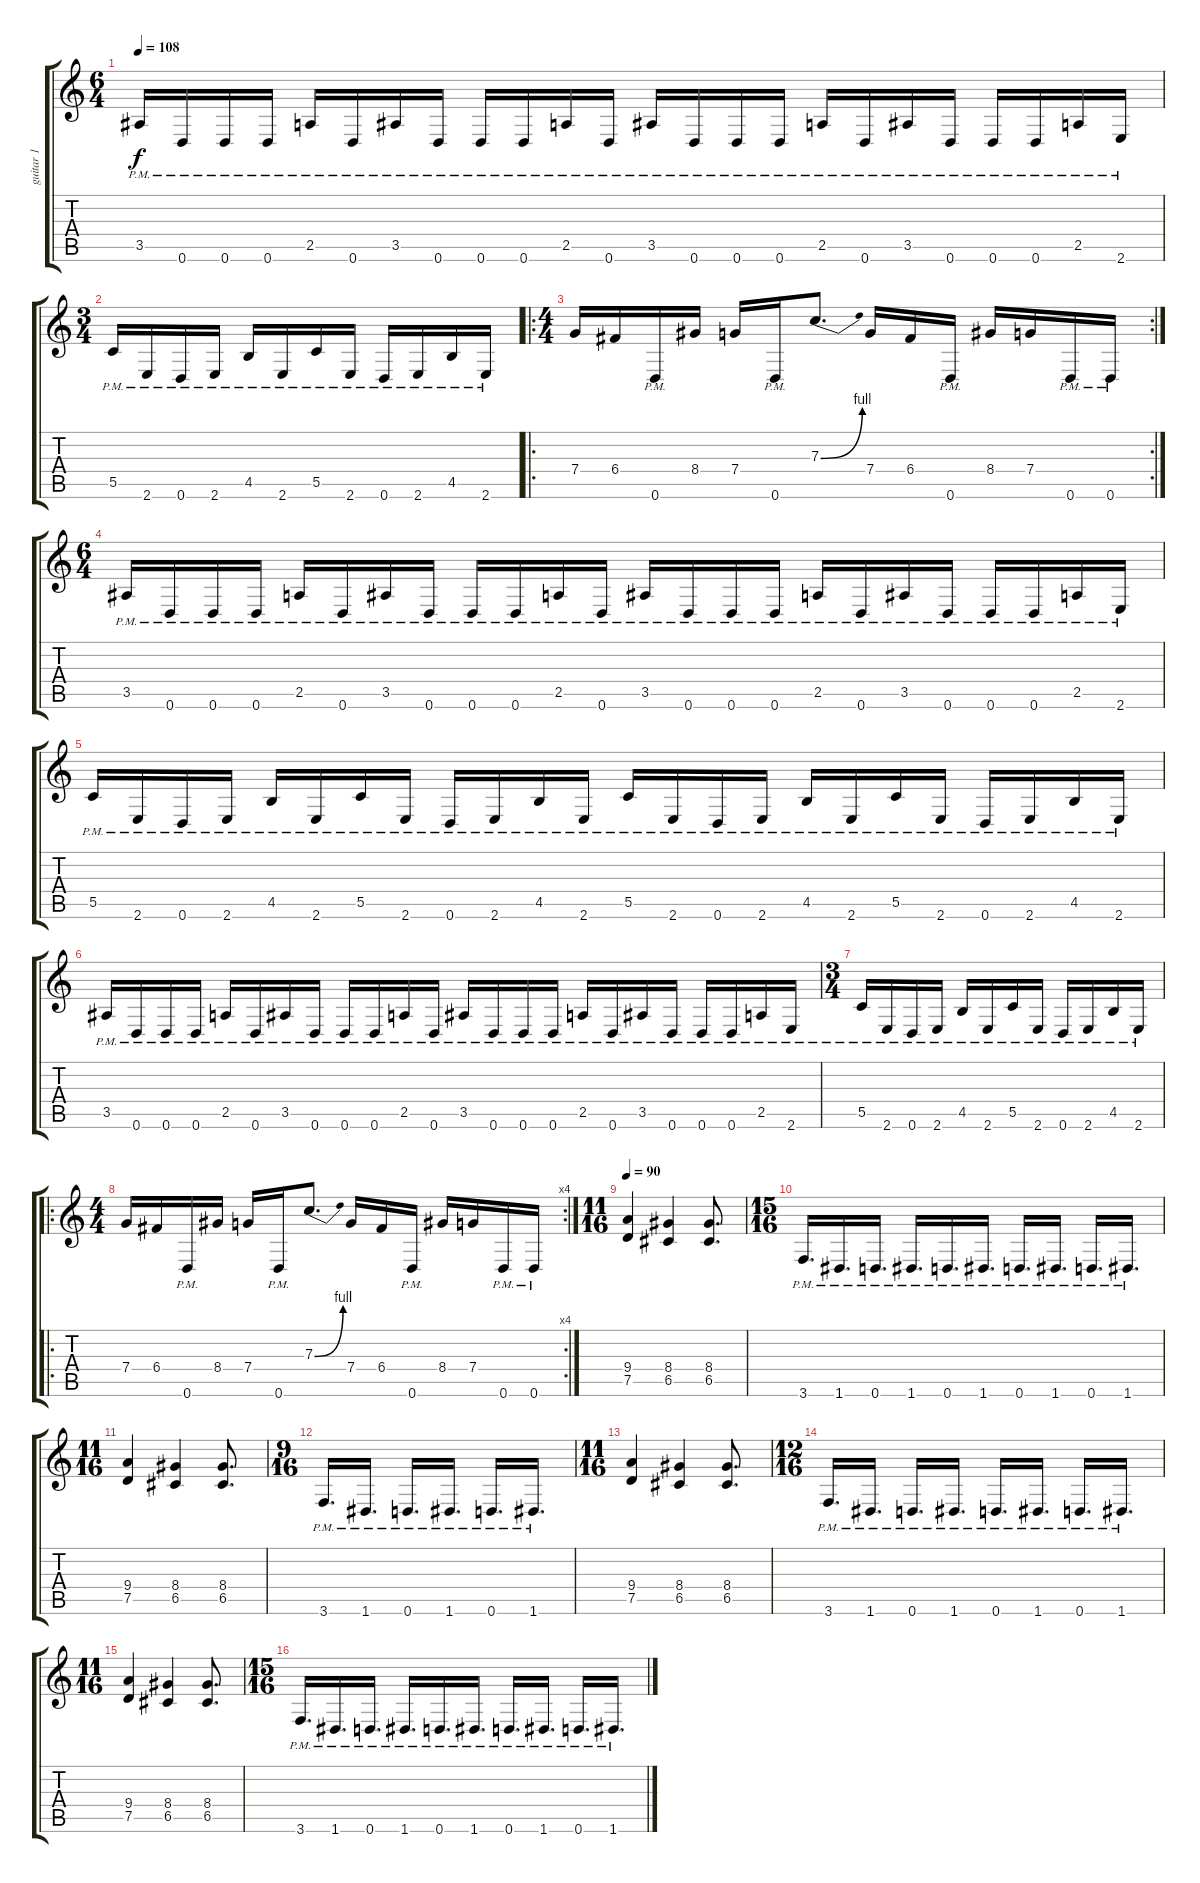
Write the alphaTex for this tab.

\track ("guitar 1" "guitar 1") {instrument distortionguitar}
\staff {score tabs}
\tuning (D4 A3 F3 C3 G2 D2) {hide}
\ts (6 4)
\tempo 108
\clef g2
\ks c
3.5{pm}.16{dy f} 0.6{pm}.16 0.6{pm}.16 0.6{pm}.16 2.5{pm}.16 0.6{pm}.16 3.5{pm}.16 0.6{pm}.16 0.6{pm}.16 0.6{pm}.16 2.5{pm}.16 0.6{pm}.16 3.5{pm}.16 0.6{pm}.16 0.6{pm}.16 0.6{pm}.16 2.5{pm}.16 0.6{pm}.16 3.5{pm}.16 0.6{pm}.16 0.6{pm}.16 0.6{pm}.16 2.5{pm}.16 2.6{pm}.16 |
\ts (3 4)
5.5{pm}.16 2.6{pm}.16 0.6{pm}.16 2.6{pm}.16 4.5{pm}.16 2.6{pm}.16 5.5{pm}.16 2.6{pm}.16 0.6{pm}.16 2.6{pm}.16 4.5{pm}.16 2.6{pm}.16 |
\ro
\rc 2
\ts (4 4)
7.4.16 6.4.16 0.6{pm}.16 8.4.16 7.4.16 0.6{pm}.16 7.3{be (bend 0 0 60 4)}.8{d} 7.4.16 6.4.16 0.6{pm}.16 8.4.16 7.4.16 0.6{pm}.16 0.6{pm}.16 |
\ts (6 4)
3.5{pm}.16 0.6{pm}.16 0.6{pm}.16 0.6{pm}.16 2.5{pm}.16 0.6{pm}.16 3.5{pm}.16 0.6{pm}.16 0.6{pm}.16 0.6{pm}.16 2.5{pm}.16 0.6{pm}.16 3.5{pm}.16 0.6{pm}.16 0.6{pm}.16 0.6{pm}.16 2.5{pm}.16 0.6{pm}.16 3.5{pm}.16 0.6{pm}.16 0.6{pm}.16 0.6{pm}.16 2.5{pm}.16 2.6{pm}.16 |
5.5{pm}.16 2.6{pm}.16 0.6{pm}.16 2.6{pm}.16 4.5{pm}.16 2.6{pm}.16 5.5{pm}.16 2.6{pm}.16 0.6{pm}.16 2.6{pm}.16 4.5{pm}.16 2.6{pm}.16 5.5{pm}.16 2.6{pm}.16 0.6{pm}.16 2.6{pm}.16 4.5{pm}.16 2.6{pm}.16 5.5{pm}.16 2.6{pm}.16 0.6{pm}.16 2.6{pm}.16 4.5{pm}.16 2.6{pm}.16 |
3.5{pm}.16 0.6{pm}.16 0.6{pm}.16 0.6{pm}.16 2.5{pm}.16 0.6{pm}.16 3.5{pm}.16 0.6{pm}.16 0.6{pm}.16 0.6{pm}.16 2.5{pm}.16 0.6{pm}.16 3.5{pm}.16 0.6{pm}.16 0.6{pm}.16 0.6{pm}.16 2.5{pm}.16 0.6{pm}.16 3.5{pm}.16 0.6{pm}.16 0.6{pm}.16 0.6{pm}.16 2.5{pm}.16 2.6{pm}.16 |
\ts (3 4)
5.5{pm}.16 2.6{pm}.16 0.6{pm}.16 2.6{pm}.16 4.5{pm}.16 2.6{pm}.16 5.5{pm}.16 2.6{pm}.16 0.6{pm}.16 2.6{pm}.16 4.5{pm}.16 2.6{pm}.16 |
\ro
\rc 4
\ts (4 4)
7.4.16 6.4.16 0.6{pm}.16 8.4.16 7.4.16 0.6{pm}.16 7.3{be (bend 0 0 60 4)}.8{d} 7.4.16 6.4.16 0.6{pm}.16 8.4.16 7.4.16 0.6{pm}.16 0.6{pm}.16 |
\ts (11 16)
\tempo 90
(9.4 7.5).4 (8.4 6.5).4 (8.4 6.5).8{d} |
\ts (15 16)
3.6{pm}.16{d} 1.6{pm}.16{d} 0.6{pm}.16{d} 1.6{pm}.16{d} 0.6{pm}.16{d} 1.6{pm}.16{d} 0.6{pm}.16{d} 1.6{pm}.16{d} 0.6{pm}.16{d} 1.6{pm}.16{d} |
\ts (11 16)
(9.4 7.5).4 (8.4 6.5).4 (8.4 6.5).8{d} |
\ts (9 16)
3.6{pm}.16{d} 1.6{pm}.16{d} 0.6{pm}.16{d} 1.6{pm}.16{d} 0.6{pm}.16{d} 1.6{pm}.16{d} |
\ts (11 16)
(9.4 7.5).4 (8.4 6.5).4 (8.4 6.5).8{d} |
\ts (12 16)
3.6{pm}.16{d} 1.6{pm}.16{d} 0.6{pm}.16{d} 1.6{pm}.16{d} 0.6{pm}.16{d} 1.6{pm}.16{d} 0.6{pm}.16{d} 1.6{pm}.16{d} |
\ts (11 16)
(9.4 7.5).4 (8.4 6.5).4 (8.4 6.5).8{d} |
\ts (15 16)
3.6{pm}.16{d} 1.6{pm}.16{d} 0.6{pm}.16{d} 1.6{pm}.16{d} 0.6{pm}.16{d} 1.6{pm}.16{d} 0.6{pm}.16{d} 1.6{pm}.16{d} 0.6{pm}.16{d} 1.6{pm}.16{d}
